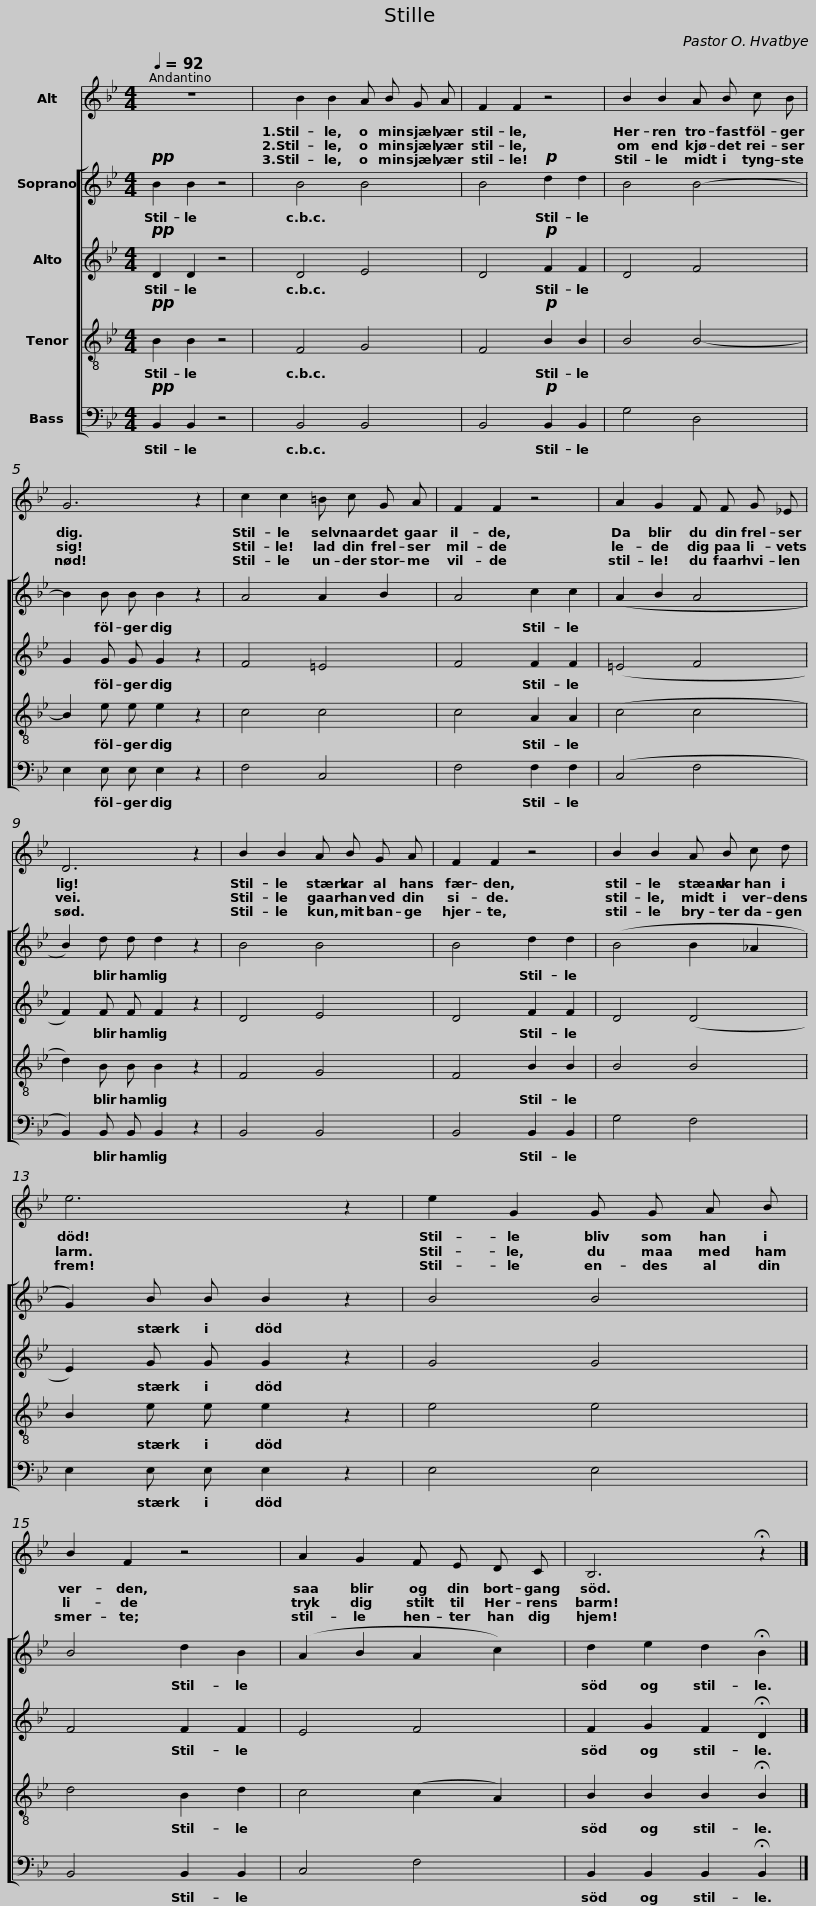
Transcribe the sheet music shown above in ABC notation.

X:1
%%score 1 [ 2 3 4 5 ]
L:1/8
Q:1/4=92
M:4/4
I:linebreak $
K:Bb
V:1 treble
V:2 treble
V:3 treble
V:4 treble-8
V:5 bass
V:1
 z8 | B2 B2 A B G A | F2 F2 z4 | B2 B2 A B c B | G6 z2 | %5
 c2 c2 =B c G A |$ F2 F2 z4 | A2 G2 F F G _E | D6 z2 | B2 B2 A B G A | %10
 F2 F2 z4 | B2 B2 A B c d |$ e6 z2 | e2 G2 G G A B | B2 F2 z4 | %15
 A2 G2 F E D C | B,6 !fermata!z2 |] %17
V:2
!pp! B2 B2 z4 | B4 B4 | B4!p! d2 d2 | B4 B4- | B2 B B B2 z2 | %5
 A4 A2 B2 |$ A4 c2 c2 | (A2 B2 A4 | B2) d d d2 z2 | B4 B4 | %10
 B4 d2 d2 | (B4 B2 _A2 |$ G2) B B B2 z2 | B4 B4 | B4 d2 B2 | %15
 (A2 B2 A2 c2) | d2 e2 d2 !fermata!B2 |] %17
V:3
!pp! D2 D2 z4 | D4 E4 | D4!p! F2 F2 | D4 F4 | G2 G G G2 z2 | %5
 F4 =E4 |$ F4 F2 F2 | (=E4 F4 | F2) F F F2 z2 | D4 E4 | %10
 D4 F2 F2 | D4 (D4 |$ E2) G G G2 z2 | G4 G4 | F4 F2 F2 | %15
 E4 F4 | F2 G2 F2 !fermata!D2 |] %17
V:4
!pp! B2 B2 z4 | F4 G4 | F4!p! B2 B2 | B4 B4- | B2 e e e2 z2 | %5
 c4 c4 |$ c4 A2 A2 | (c4 c4 | d2) B B B2 z2 | F4 G4 | %10
 F4 B2 B2 | B4 B4 |$ B2 e e e2 z2 | e4 e4 | d4 B2 d2 | %15
 c4 (c2 A2) | B2 B2 B2 !fermata!B2 |] %17
V:5
!pp! B,,2 B,,2 z4 | B,,4 B,,4 | B,,4!p! B,,2 B,,2 | G,4 D,4 | E,2 E, E, E,2 z2 | %5
 F,4 C,4 |$ F,4 F,2 F,2 | (C,4 F,4 | B,,2) B,, B,, B,,2 z2 | B,,4 B,,4 | %10
 B,,4 B,,2 B,,2 | G,4 F,4 |$ E,2 E, E, E,2 z2 | E,4 E,4 | B,,4 B,,2 B,,2 | %15
 C,4 F,4 | B,,2 B,,2 B,,2 !fermata!B,,2 |] %17
